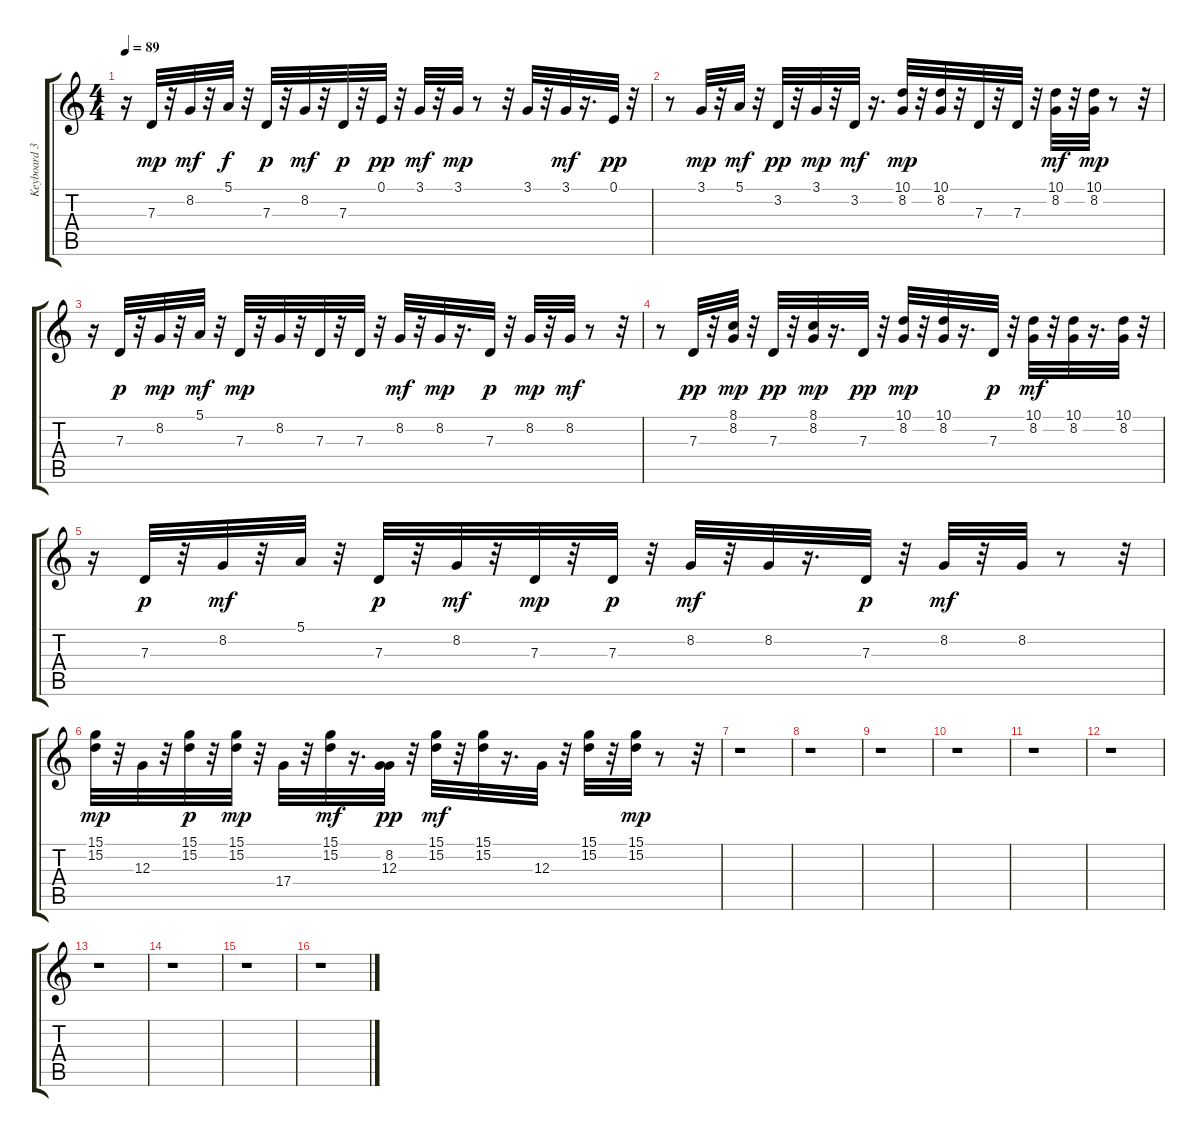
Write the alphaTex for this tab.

\track ("Keyboard 3" "Keyboard 3") {instrument rockorgan}
\staff {score tabs}
\tuning (E4 B3 G3 D3 A2 E2) {hide}
\ts (4 4)
\tempo 89
\clef g2
\ks c
r.16{dy mf} 7.3.32{dy mp} r.32 8.2.32{dy mf} r.32 5.1.32{dy f} r.32 7.3.32{dy p} r.32 8.2.32{dy mf} r.32 7.3.32{dy p} r.32 0.1.32{dy pp} r.32 3.1.32{dy mf} r.32 3.1.32{dy mp} r.8 r.32 3.1.32 r.32 3.1.32{dy mf} r.16{d} 0.1.32{dy pp} r.32 |
r.8 3.1.32{dy mp} r.32 5.1.32{dy mf} r.32 3.2.32{dy pp} r.32 3.1.32{dy mp} r.32 3.2.32{dy mf} r.16{d} (10.1 8.2).32{dy mp} r.32 (10.1 8.2).32 r.32 7.3.32 r.32 7.3.32 r.32 (10.1 8.2).32{dy mf} r.32 (10.1 8.2).32{dy mp} r.8 r.32 |
r.16 7.3.32{dy p} r.32 8.2.32{dy mp} r.32 5.1.32{dy mf} r.32 7.3.32{dy mp} r.32 8.2.32 r.32 7.3.32 r.32 7.3.32 r.32 8.2.32{dy mf} r.32 8.2.32{dy mp} r.16{d} 7.3.32{dy p} r.32 8.2.32{dy mp} r.32 8.2.32{dy mf} r.8 r.32 |
r.8 7.3.32{dy pp} r.32 (8.1 8.2).32{dy mp} r.32 7.3.32{dy pp} r.32 (8.1 8.2).32{dy mp} r.16{d} 7.3.32{dy pp} r.32 (10.1 8.2).32{dy mp} r.32 (10.1 8.2).32 r.16{d} 7.3.32{dy p} r.32 (10.1 8.2).32{dy mf} r.32 (10.1 8.2).32 r.16{d} (10.1 8.2).32 r.32 |
r.16 7.3.32{dy p} r.32 8.2.32{dy mf} r.32 5.1.32 r.32 7.3.32{dy p} r.32 8.2.32{dy mf} r.32 7.3.32{dy mp} r.32 7.3.32{dy p} r.32 8.2.32{dy mf} r.32 8.2.32 r.16{d} 7.3.32{dy p} r.32 8.2.32{dy mf} r.32 8.2.32 r.8 r.32 |
(15.1 15.2).32{dy mp} r.32 12.3.32 r.32 (15.1 15.2).32{dy p} r.32 (15.1 15.2).32{dy mp} r.32 17.4.32 r.32 (15.1 15.2).32{dy mf} r.16{d} (8.2 12.3).32{dy pp} r.32 (15.1 15.2).32{dy mf} r.32 (15.1 15.2).32 r.16{d} 12.3.32 r.32 (15.1 15.2).32 r.32 (15.1 15.2).32{dy mp} r.8 r.32 |
r.1 |
r.1 |
r.1 |
r.1 |
r.1 |
r.1 |
r.1 |
r.1 |
r.1 |
r.1
